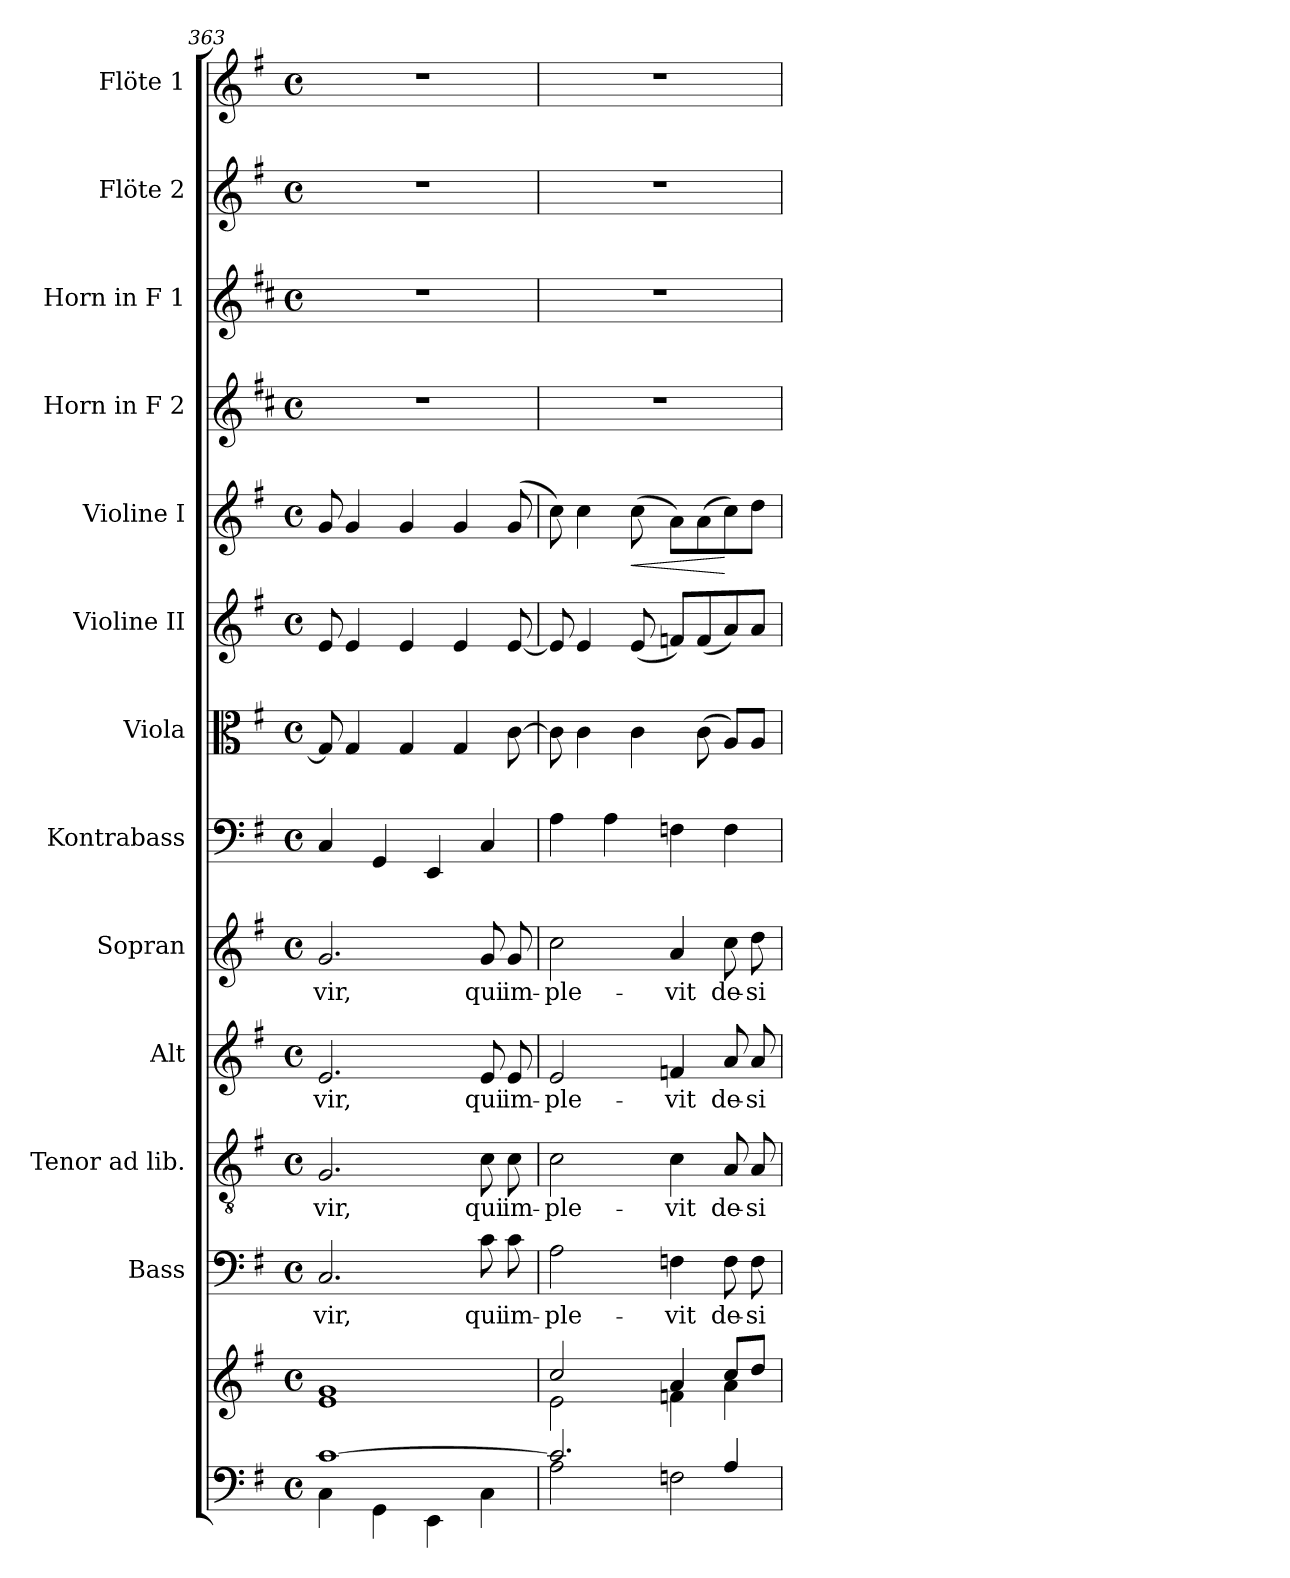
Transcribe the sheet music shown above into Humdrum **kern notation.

**kern	**kern	**kern	**text	**kern	**text	**kern	**text	**kern	**text	**kern	**kern	**kern	**kern	**dynam	**kern	**kern	**kern	**kern
*part13	*part13	*part12	*part12	*part11	*part11	*part10	*part10	*part9	*part9	*part8	*part7	*part6	*part5	*part5	*part4	*part3	*part2	*part1
*staff14	*staff13	*staff12	*staff12	*staff11	*staff11	*staff10	*staff10	*staff9	*staff9	*staff8	*staff7	*staff6	*staff5	*staff5	*staff4	*staff3	*staff2	*staff1
*	*	*I"Bass	*	*I"Tenor ad lib.	*	*I"Alt	*	*I"Sopran	*	*I"Kontrabass	*I"Viola	*I"Violine II	*I"Violine I	*	*I"Horn in F 2	*I"Horn in F 1	*I"Flöte 2	*I"Flöte 1
*	*	*I'B.	*	*I'T.	*	*I'A.	*	*I'S.	*	*I'Kb.	*I'Vla.	*I'Vl. II	*I'Vl. I	*	*	*	*I'Fl. 2	*I'Fl. 1
*clefF4	*clefG2	*clefF4	*	*clefGv2	*	*clefG2	*	*clefG2	*	*clefF4	*clefC3	*clefG2	*clefG2	*	*clefG2	*clefG2	*clefG2	*clefG2
*	*	*	*	*	*	*	*	*	*	*ITrd7c12	*	*	*	*	*ITrd4c7	*ITrd4c7	*	*
*k[f#]	*k[f#]	*k[f#]	*	*k[f#]	*	*k[f#]	*	*k[f#]	*	*k[f#]	*k[f#]	*k[f#]	*k[f#]	*	*k[f#]	*k[f#]	*k[f#]	*k[f#]
*G:	*G:	*G:	*	*G:	*	*G:	*	*G:	*	*G:	*G:	*G:	*G:	*	*G:	*G:	*G:	*G:
*M4/4	*M4/4	*M4/4	*	*M4/4	*	*M4/4	*	*M4/4	*	*M4/4	*M4/4	*M4/4	*M4/4	*	*M4/4	*M4/4	*M4/4	*M4/4
*met(c)	*met(c)	*met(c)	*	*met(c)	*	*met(c)	*	*met(c)	*	*met(c)	*met(c)	*met(c)	*met(c)	*	*met(c)	*met(c)	*met(c)	*met(c)
=363	=363	=363	=363	=363	=363	=363	=363	=363	=363	=363	=363	=363	=363	=363	=363	=363	=363	=363
*^	*^	*	*	*	*	*	*	*	*	*	*	*	*	*	*	*	*	*
!	!	!	!	!	!LO:LY:b	!	!LO:LY:b	!	!LO:LY:b	!	!LO:LY:b	!	!	!	!	!	!	!	!	!
[>1c	4C\	1g	1e	2.C/	vir,	2.G/	vir,	2.e/	vir,	2.g/	vir,	4CC/	8G/]	8e/	8g/	.	1r	1r	1r	1r
.	.	.	.	.	.	.	.	.	.	.	.	.	4G/	4e/	4g/	.	.	.	.	.
.	4GG\	.	.	.	.	.	.	.	.	.	.	4GGG/	.	.	.	.	.	.	.	.
.	.	.	.	.	.	.	.	.	.	.	.	.	4G/	4e/	4g/	.	.	.	.	.
.	4EE\	.	.	.	.	.	.	.	.	.	.	4EEE/	.	.	.	.	.	.	.	.
.	.	.	.	.	.	.	.	.	.	.	.	.	4G/	4e/	4g/	.	.	.	.	.
!	!	!	!	!	!LO:LY:b	!	!LO:LY:b	!	!LO:LY:b	!	!LO:LY:b	!	!	!	!	!	!	!	!	!
.	4C\	.	.	8c\	qui	8c\	qui	8e/	qui	8g/	qui	4CC/	.	.	.	.	.	.	.	.
!	!	!	!	!	!LO:LY:b	!	!LO:LY:b	!	!LO:LY:b	!	!LO:LY:b	!	!	!	!	!	!	!	!	!
.	.	.	.	8c\	im-	8c\	im-	8e/	im-	8g/	im-	.	[8c\	[8e/	(8g/	.	.	.	.	.
=364	=364	=364	=364	=364	=364	=364	=364	=364	=364	=364	=364	=364	=364	=364	=364	=364	=364	=364	=364	=364
!	!	!	!	!	!LO:LY:b	!	!LO:LY:b	!	!LO:LY:b	!	!LO:LY:b	!	!	!	!	!	!	!	!	!
2.c/]	2A\	2cc/	2e\	2A\	-ple-	2c\	-ple-	2e/	-ple-	2cc\	-ple-	4AA\	8c\]	8e/]	8cc\)	.	1r	1r	1r	1r
.	.	.	.	.	.	.	.	.	.	.	.	.	4c\	4e/	4cc\	.	.	.	.	.
.	.	.	.	.	.	.	.	.	.	.	.	4AA\	.	.	.	.	.	.	.	.
!	!	!	!	!	!	!	!	!	!	!	!	!	!	!	!	!LO:HP:b	!	!	!	!
.	.	.	.	.	.	.	.	.	.	.	.	.	4c\	(<8e/	(>8cc\	<	.	.	.	.
!	!	!	!	!	!LO:LY:b	!	!LO:LY:b	!	!LO:LY:b	!	!LO:LY:b	!	!	!	!	!	!	!	!	!
.	2Fn\	4a/	4fn\	4Fn\	-vit	4c\	-vit	4fn/	-vit	4a/	-vit	4FFn\	.	8fn/L)	8a\L)	.	.	.	.	.
.	.	.	.	.	.	.	.	.	.	.	.	.	(>8c\	(<8f/	(>8a\	.	.	.	.	.
!	!	!	!	!	!LO:LY:b	!	!LO:LY:b	!	!LO:LY:b	!	!LO:LY:b	!	!	!	!	!	!	!	!	!
4A/	.	8cc/L	4a\	8F\	de-	8A/	de-	8a/	de-	8cc\	de-	4FF\	8A/L)	8a/)	8cc\)	[	.	.	.	.
!	!	!	!	!	!LO:LY:b	!	!LO:LY:b	!	!LO:LY:b	!	!LO:LY:b	!	!	!	!	!	!	!	!	!
.	.	8dd/J	.	8F\	-si-	8A/	-si-	8a/	-si-	8dd\	-si-	.	8A/J	8a/J	8dd\J	.	.	.	.	.
*v	*v	*	*	*	*	*	*	*	*	*	*	*	*	*	*	*	*	*	*	*
*	*v	*v	*	*	*	*	*	*	*	*	*	*	*	*	*	*	*	*	*
=	=	=	=	=	=	=	=	=	=	=	=	=	=	=	=	=	=	=
*-	*-	*-	*-	*-	*-	*-	*-	*-	*-	*-	*-	*-	*-	*-	*-	*-	*-	*-
